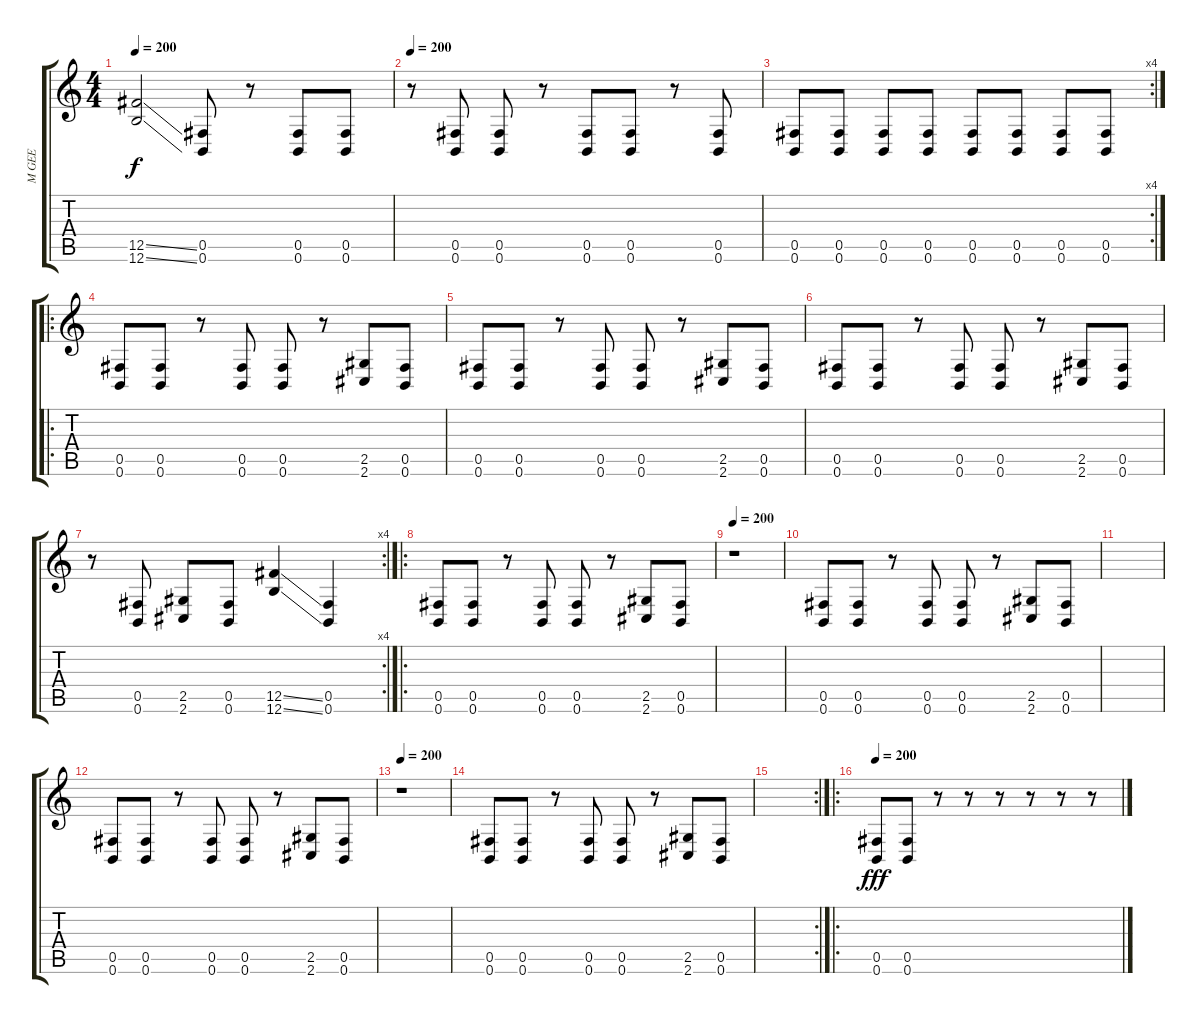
\track ("M GEE" "M GEE") {instrument distortionguitar}
\staff {score tabs}
\tuning (Db4 Ab3 E3 B2 Gb2 B1) {hide}
\ts (4 4)
\tempo 200
\clef g2
\ks c
(12.5{ss} 12.6{ss}).2{dy f} (0.5 0.6).8 r.8 (0.5 0.6).8 (0.5 0.6).8 |
\tempo 200
r.8 (0.5 0.6).8 (0.5 0.6).8 r.8 (0.5 0.6).8 (0.5 0.6).8 r.8 (0.5 0.6).8 |
\rc 4
(0.5 0.6).8 (0.5 0.6).8 (0.5 0.6).8 (0.5 0.6).8 (0.5 0.6).8 (0.5 0.6).8 (0.5 0.6).8 (0.5 0.6).8 |
\ro
(0.5 0.6).8 (0.5 0.6).8 r.8 (0.5 0.6).8 (0.5 0.6).8 r.8 (2.5 2.6).8 (0.5 0.6).8 |
(0.5 0.6).8 (0.5 0.6).8 r.8 (0.5 0.6).8 (0.5 0.6).8 r.8 (2.5 2.6).8 (0.5 0.6).8 |
(0.5 0.6).8 (0.5 0.6).8 r.8 (0.5 0.6).8 (0.5 0.6).8 r.8 (2.5 2.6).8 (0.5 0.6).8 |
\rc 4
r.8 (0.5 0.6).8 (2.5 2.6).8 (0.5 0.6).8 (12.5{ss} 12.6{ss}).4 (0.5 0.6).4 |
\ro
(0.5 0.6).8 (0.5 0.6).8 r.8 (0.5 0.6).8 (0.5 0.6).8 r.8 (2.5 2.6).8 (0.5 0.6).8 |
\tempo 200
r.1 |
(0.5 0.6).8 (0.5 0.6).8 r.8 (0.5 0.6).8 (0.5 0.6).8 r.8 (2.5 2.6).8 (0.5 0.6).8 |
|
(0.5 0.6).8 (0.5 0.6).8 r.8 (0.5 0.6).8 (0.5 0.6).8 r.8 (2.5 2.6).8 (0.5 0.6).8 |
\tempo 200
r.1 |
(0.5 0.6).8 (0.5 0.6).8 r.8 (0.5 0.6).8 (0.5 0.6).8 r.8 (2.5 2.6).8 (0.5 0.6).8 |
\rc 2
|
\ro
\tempo 200
(0.5 0.6).8{dy fff volume 16 balance 8} (0.5 0.6).8 r.8 r.8 r.8 r.8 r.8 r.8
